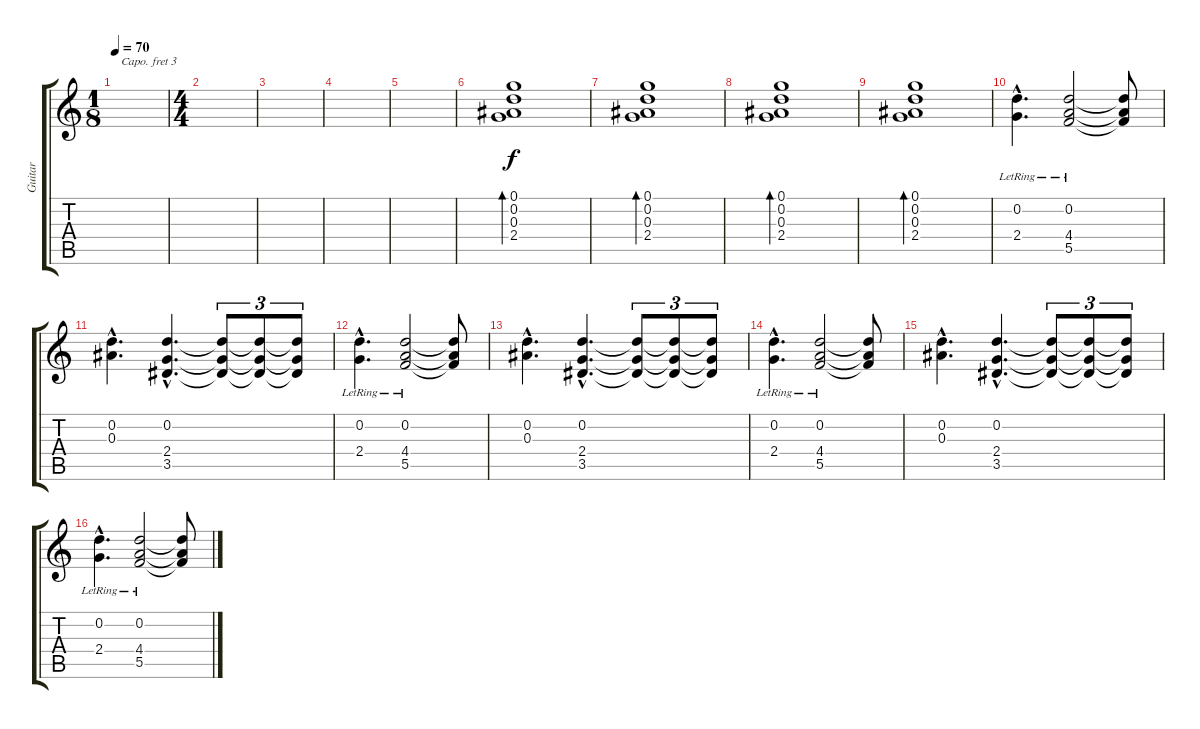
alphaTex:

\track ("Guitar" "Guitar") {instrument electricguitarclean}
\staff {score tabs}
\capo 3
\tuning (E4 B3 G3 D3 A2 E2) {hide}
\ts (1 8)
\tempo 70
\clef g2
\ks c
|
\ts (4 4)
|
|
|
|
(0.1 0.2 0.3 2.4).1{bd 60} |
(0.1 0.2 0.3 2.4).1{bd 60} |
(0.1 0.2 0.3 2.4).1{bd 60} |
(0.1 0.2 0.3 2.4).1{bd 60} |
(0.2{hac} 2.4{hac lr}).4{d} (0.2 4.4{lr} 5.5).2 (0.2{t} 4.4{t} 5.5{t}).8 |
(0.2{hac} 0.3{hac}).4{d} (0.2{hac} 2.4{hac} 3.5{hac}).4{d} (0.2{t} 2.4{t} 3.5{t}).8{tu (3 2)} (0.2{t} 2.4{t} 3.5{t}).8{tu (3 2)} (0.2{t} 2.4{t} 3.5{t}).8{tu (3 2)} |
(0.2{hac} 2.4{hac lr}).4{d} (0.2 4.4{lr} 5.5).2 (0.2{t} 4.4{t} 5.5{t}).8 |
(0.2{hac} 0.3{hac}).4{d} (0.2{hac} 2.4{hac} 3.5{hac}).4{d} (0.2{t} 2.4{t} 3.5{t}).8{tu (3 2)} (0.2{t} 2.4{t} 3.5{t}).8{tu (3 2)} (0.2{t} 2.4{t} 3.5{t}).8{tu (3 2)} |
(0.2{hac} 2.4{hac lr}).4{d} (0.2 4.4{lr} 5.5).2 (0.2{t} 4.4{t} 5.5{t}).8 |
(0.2{hac} 0.3{hac}).4{d} (0.2{hac} 2.4{hac} 3.5{hac}).4{d} (0.2{t} 2.4{t} 3.5{t}).8{tu (3 2)} (0.2{t} 2.4{t} 3.5{t}).8{tu (3 2)} (0.2{t} 2.4{t} 3.5{t}).8{tu (3 2)} |
(0.2{hac} 2.4{hac lr}).4{d} (0.2 4.4{lr} 5.5).2 (0.2{t} 4.4{t} 5.5{t}).8
